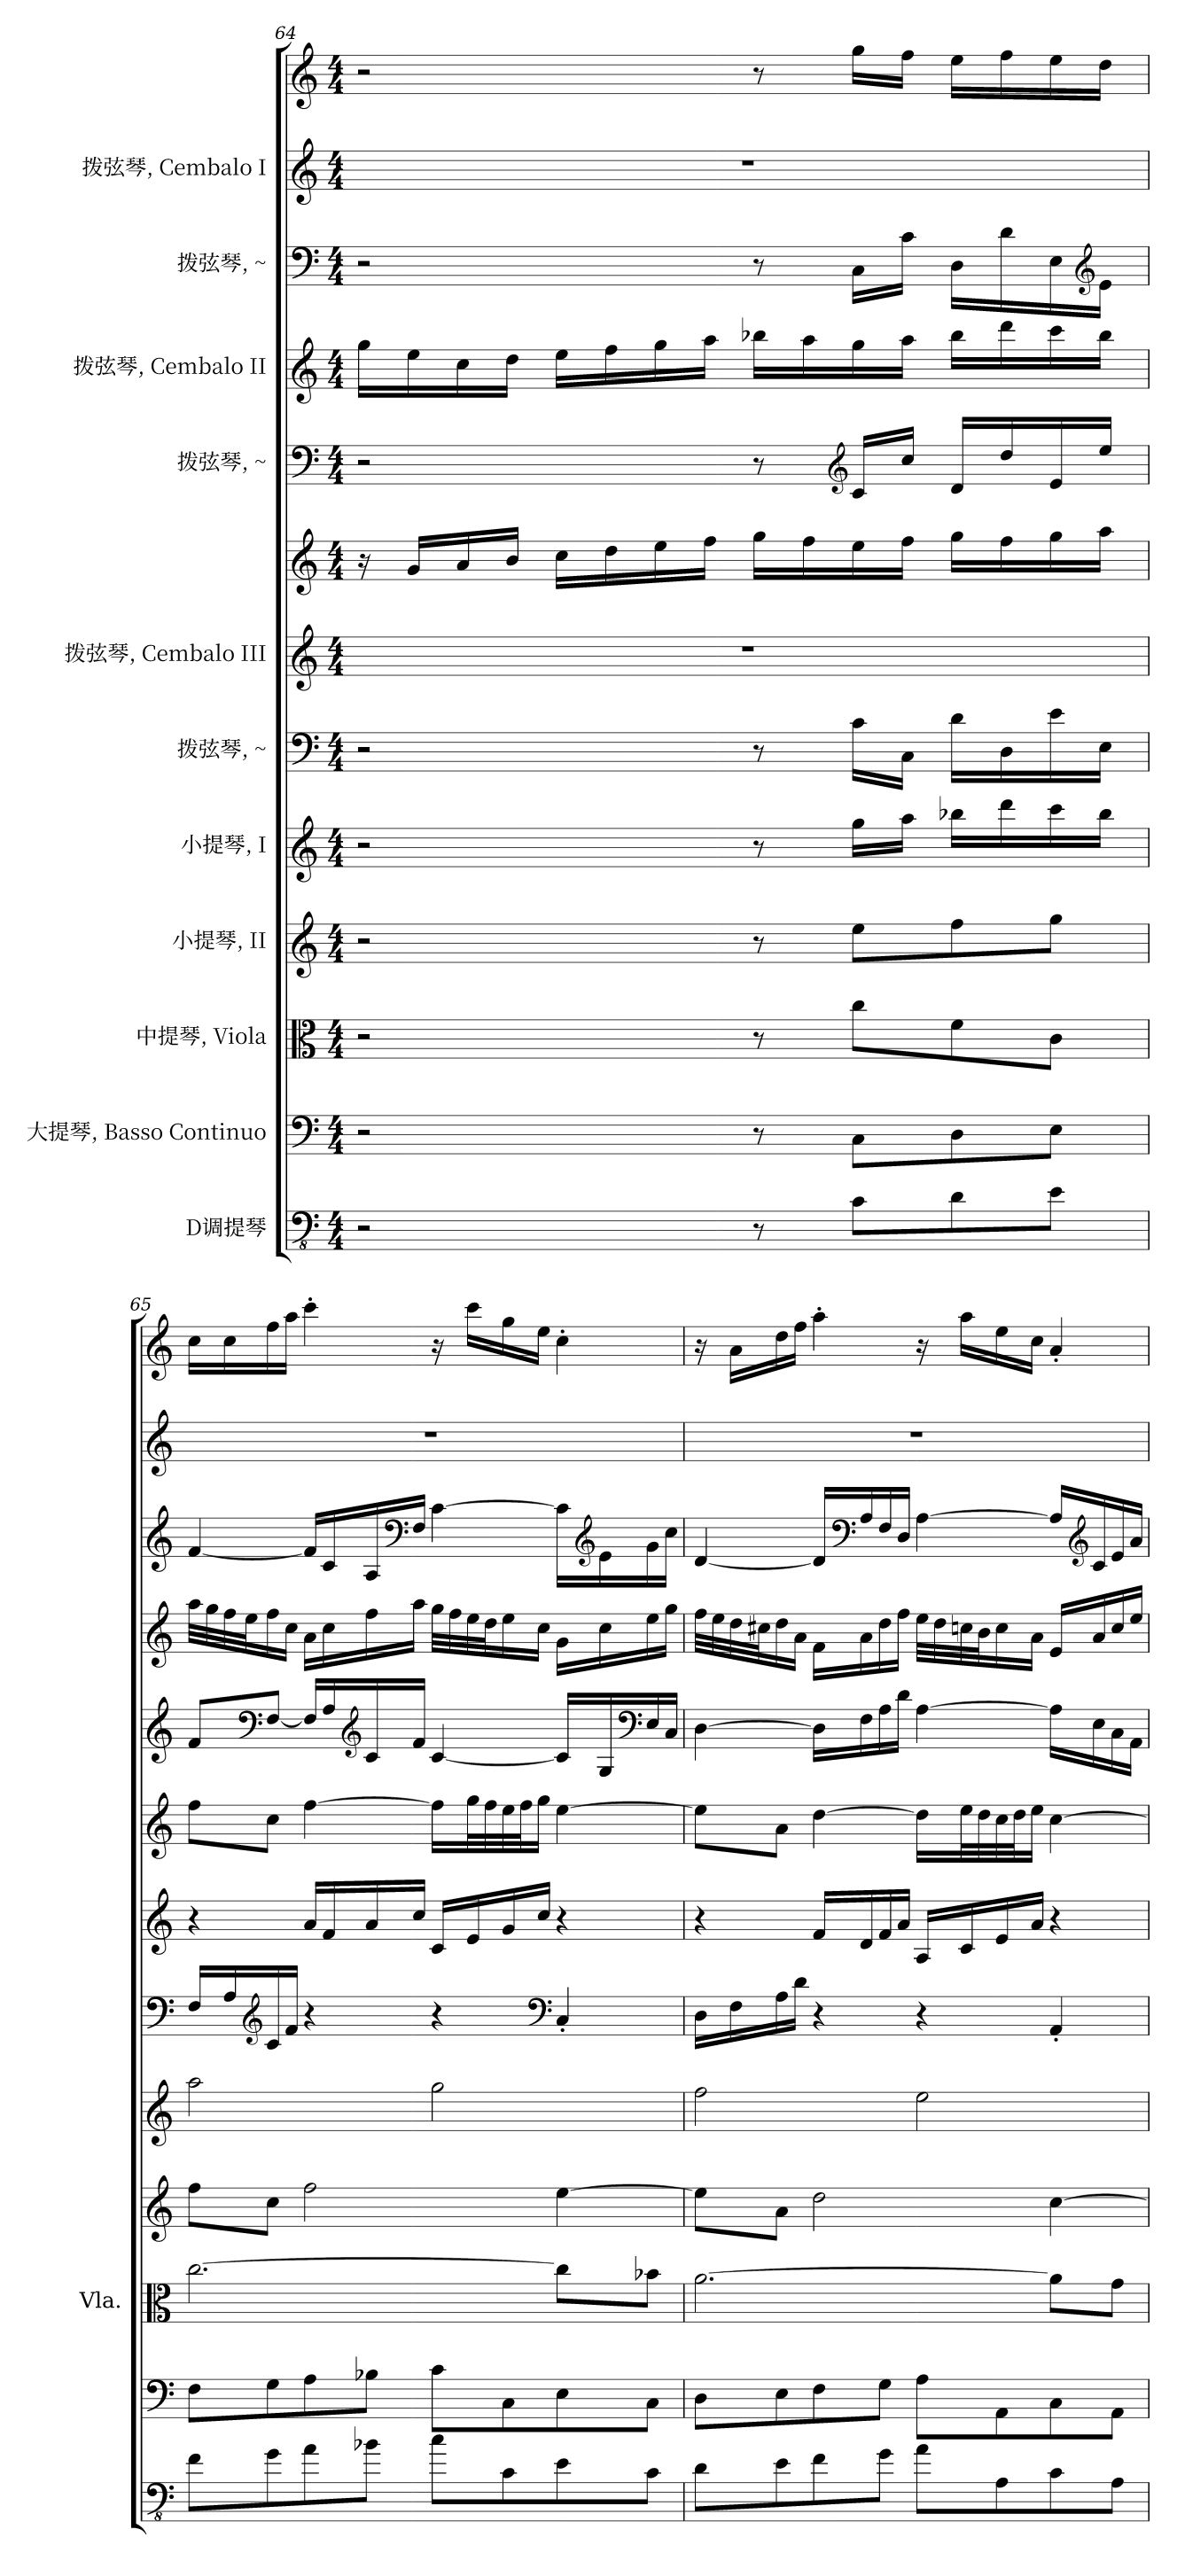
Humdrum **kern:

**kern	**kern	**kern	**kern	**kern	**kern	**kern	**kern	**kern	**kern	**kern	**kern	**kern
*part11	*part10	*part9	*part8	*part7	*part6	*part5	*part5	*part4	*part3	*part2	*part1	*part1
*staff13	*staff12	*staff11	*staff10	*staff9	*staff8	*staff7	*staff6	*staff5	*staff4	*staff3	*staff2	*staff1
*I"D调提琴	*I"大提琴, Basso Continuo	*I"中提琴, Viola	*I"小提琴, II	*I"小提琴, I	*I"拨弦琴, ~	*I"拨弦琴, Cembalo III	*	*I"拨弦琴, ~	*I"拨弦琴, Cembalo II	*I"拨弦琴, ~	*I"拨弦琴, Cembalo I	*
*	*	*I'Vla.	*	*	*	*	*	*	*	*	*	*
!!LO:PB:g=z
*clefFv4	*clefF4	*clefC3	*clefG2	*clefG2	*clefF4	*clefG2	*clefG2	*clefF4	*clefG2	*clefF4	*clefG2	*clefG2
*ITrd7c12	*	*	*	*	*	*	*	*	*	*	*	*
*k[]	*k[]	*k[]	*k[]	*k[]	*k[]	*k[]	*k[]	*k[]	*k[]	*k[]	*k[]	*k[]
*M4/4	*M4/4	*M4/4	*M4/4	*M4/4	*M4/4	*M4/4	*M4/4	*M4/4	*M4/4	*M4/4	*M4/4	*M4/4
=64	=64	=64	=64	=64	=64	=64	=64	=64	=64	=64	=64	=64
2r	2r	2r	2r	2r	2r	1r	16r	2r	16gg\LL	2r	1r	2r
.	.	.	.	.	.	.	16g/LL	.	16ee\	.	.	.
.	.	.	.	.	.	.	16a/	.	16cc\	.	.	.
.	.	.	.	.	.	.	16b/JJ	.	16dd\JJ	.	.	.
.	.	.	.	.	.	.	16cc\LL	.	16ee\LL	.	.	.
.	.	.	.	.	.	.	16dd\	.	16ff\	.	.	.
.	.	.	.	.	.	.	16ee\	.	16gg\	.	.	.
.	.	.	.	.	.	.	16ff\JJ	.	16aa\JJ	.	.	.
8r	8r	8r	8r	8r	8r	.	16gg\LL	8r	16bb-X\LL	8r	.	8r
.	.	.	.	.	.	.	16ff\	.	16aa\	.	.	.
*	*	*	*	*	*	*	*	*clefG2	*	*	*	*
8CC\L	8C\L	8cc\L	8ee\L	16gg\LL	16c\LL	.	16ee\	16c/LL	16gg\	16C\LL	.	16gg\LL
.	.	.	.	16aa\JJ	16C\JJ	.	16ff\JJ	16cc/JJ	16aa\JJ	16c\JJ	.	16ff\JJ
8DD\	8D\	8f\	8ff\	16bb-X\LL	16d\LL	.	16gg\LL	16d/LL	16bb-\LL	16D\LL	.	16ee\LL
.	.	.	.	16ddd\	16D\	.	16ff\	16dd/	16ddd\	16d\	.	16ff\
8EE\J	8E\J	8c\J	8gg\J	16ccc\	16e\	.	16gg\	16e/	16ccc\	16E\	.	16ee\
*	*	*	*	*	*	*	*	*	*	*clefG2	*	*
.	.	.	.	16bb-\JJ	16E\JJ	.	16aa\JJ	16ee/JJ	16bb-\JJ	16e\JJ	.	16dd\JJ
!!LO:PB:g=z
=65	=65	=65	=65	=65	=65	=65	=65	=65	=65	=65	=65	=65
8FF\L	8F\L	[2.cc\	8ff\L	2aa\	16F/LL	4r	8ff\L	8f/L	32aa\LLL	[4f/	1r	16cc\LL
.	.	.	.	.	.	.	.	.	32gg\	.	.	.
.	.	.	.	.	16A/	.	.	.	32ff\	.	.	16cc\
.	.	.	.	.	.	.	.	.	32ee\J	.	.	.
*	*	*	*	*	*clefG2	*	*	*clefF4	*	*	*	*
8GG\	8G\	.	8cc\J	.	16c/	.	8cc\J	[8F/J	16ff\	.	.	16ff\
.	.	.	.	.	16f/JJ	.	.	.	16cc\JJ	.	.	16aa\JJ
8AA\	8A\	.	2ff\	.	4r	16a/LL	[4ff\	16F/LL]	16a\LL	16f/LL]	.	4ccc'\
.	.	.	.	.	.	16f/	.	16A/	16cc\	16c/	.	.
*	*	*	*	*	*	*	*	*clefG2	*	*	*	*
8BB-X\J	8B-X\J	.	.	.	.	16a/	.	16c/	16ff\	16A/	.	.
*	*	*	*	*	*	*	*	*	*	*clefF4	*	*
.	.	.	.	.	.	16cc/JJ	.	16f/JJ	16aa\JJ	16F/JJ	.	.
8C\L	8c\L	.	.	2gg\	4r	16c/LL	16ff\LL]	[4c/	32gg\LLL	[4c\	.	16r
.	.	.	.	.	.	.	.	.	32ff\	.	.	.
.	.	.	.	.	.	16e/	32gg\L	.	32ee\	.	.	16ccc\LL
.	.	.	.	.	.	.	32ff\	.	32dd\J	.	.	.
8CC\	8C\	.	.	.	.	16g/	32ee\	.	16ee\	.	.	16gg\
.	.	.	.	.	.	.	32ff\J	.	.	.	.	.
.	.	.	.	.	.	16cc/JJ	16gg\JJ	.	16cc\JJ	.	.	16ee\JJ
*	*	*	*	*	*clefF4	*	*	*	*	*	*	*
8EE\	8E\	8cc\L]	[4ee\	.	4C'/	4r	[4ee\	16c/LL]	16g\LL	16c\LL]	.	4cc'\
*	*	*	*	*	*	*	*	*	*	*clefG2	*	*
.	.	.	.	.	.	.	.	16G/	16cc\	16e\	.	.
*	*	*	*	*	*	*	*	*clefF4	*	*	*	*
8CC\J	8C\J	8b-X\J	.	.	.	.	.	16E/	16ee\	16g\	.	.
.	.	.	.	.	.	.	.	16C/JJ	16gg\JJ	16cc\JJ	.	.
!!LO:PB:g=z
=66	=66	=66	=66	=66	=66	=66	=66	=66	=66	=66	=66	=66
8DD\L	8D\L	[2.a\	8ee\L]	2ff\	16D\LL	4r	8ee\L]	[4D\	32ff\LLL	[4d/	1r	16r
.	.	.	.	.	.	.	.	.	32ee\	.	.	.
.	.	.	.	.	16F\	.	.	.	32dd\	.	.	16a\LL
.	.	.	.	.	.	.	.	.	32cc#X\J	.	.	.
8EE\	8E\	.	8a\J	.	16A\	.	8a\J	.	16dd\	.	.	16dd\
.	.	.	.	.	16d\JJ	.	.	.	16a\JJ	.	.	16ff\JJ
8FF\	8F\	.	2dd\	.	4r	16f/LL	[4dd\	16D\LL]	16f\LL	16d/LL]	.	4aa'\
*	*	*	*	*	*	*	*	*	*	*clefF4	*	*
.	.	.	.	.	.	16d/	.	16F\	16a\	16A/	.	.
8GG\J	8G\J	.	.	.	.	16f/	.	16A\	16dd\	16F/	.	.
.	.	.	.	.	.	16a/JJ	.	16d\JJ	16ff\JJ	16D/JJ	.	.
8AA\L	8A\L	.	.	2ee\	4r	16A/LL	16dd\LL]	[4A\	32ee\LLL	[4A\	.	16r
.	.	.	.	.	.	.	.	.	32dd\	.	.	.
.	.	.	.	.	.	16c/	32ee\L	.	32ccn\	.	.	16aa\LL
.	.	.	.	.	.	.	32dd\	.	32b\J	.	.	.
8AAA\	8AA\	.	.	.	.	16e/	32cc\	.	16cc\	.	.	16ee\
.	.	.	.	.	.	.	32dd\J	.	.	.	.	.
.	.	.	.	.	.	16a/JJ	16ee\JJ	.	16a\JJ	.	.	16cc\JJ
8CC\	8C\	8a\L]	[4cc\	.	4AA'/	4r	[4cc\	16A\LL]	16e/LL	16A/LL]	.	4a'/
*	*	*	*	*	*	*	*	*	*	*clefG2	*	*
.	.	.	.	.	.	.	.	16E\	16a/	16c/	.	.
8AAA\J	8AA\J	8g\J	.	.	.	.	.	16C\	16cc/	16e/	.	.
.	.	.	.	.	.	.	.	16AA\JJ	16ee/JJ	16a/JJ	.	.
=	=	=	=	=	=	=	=	=	=	=	=	=
*-	*-	*-	*-	*-	*-	*-	*-	*-	*-	*-	*-	*-
